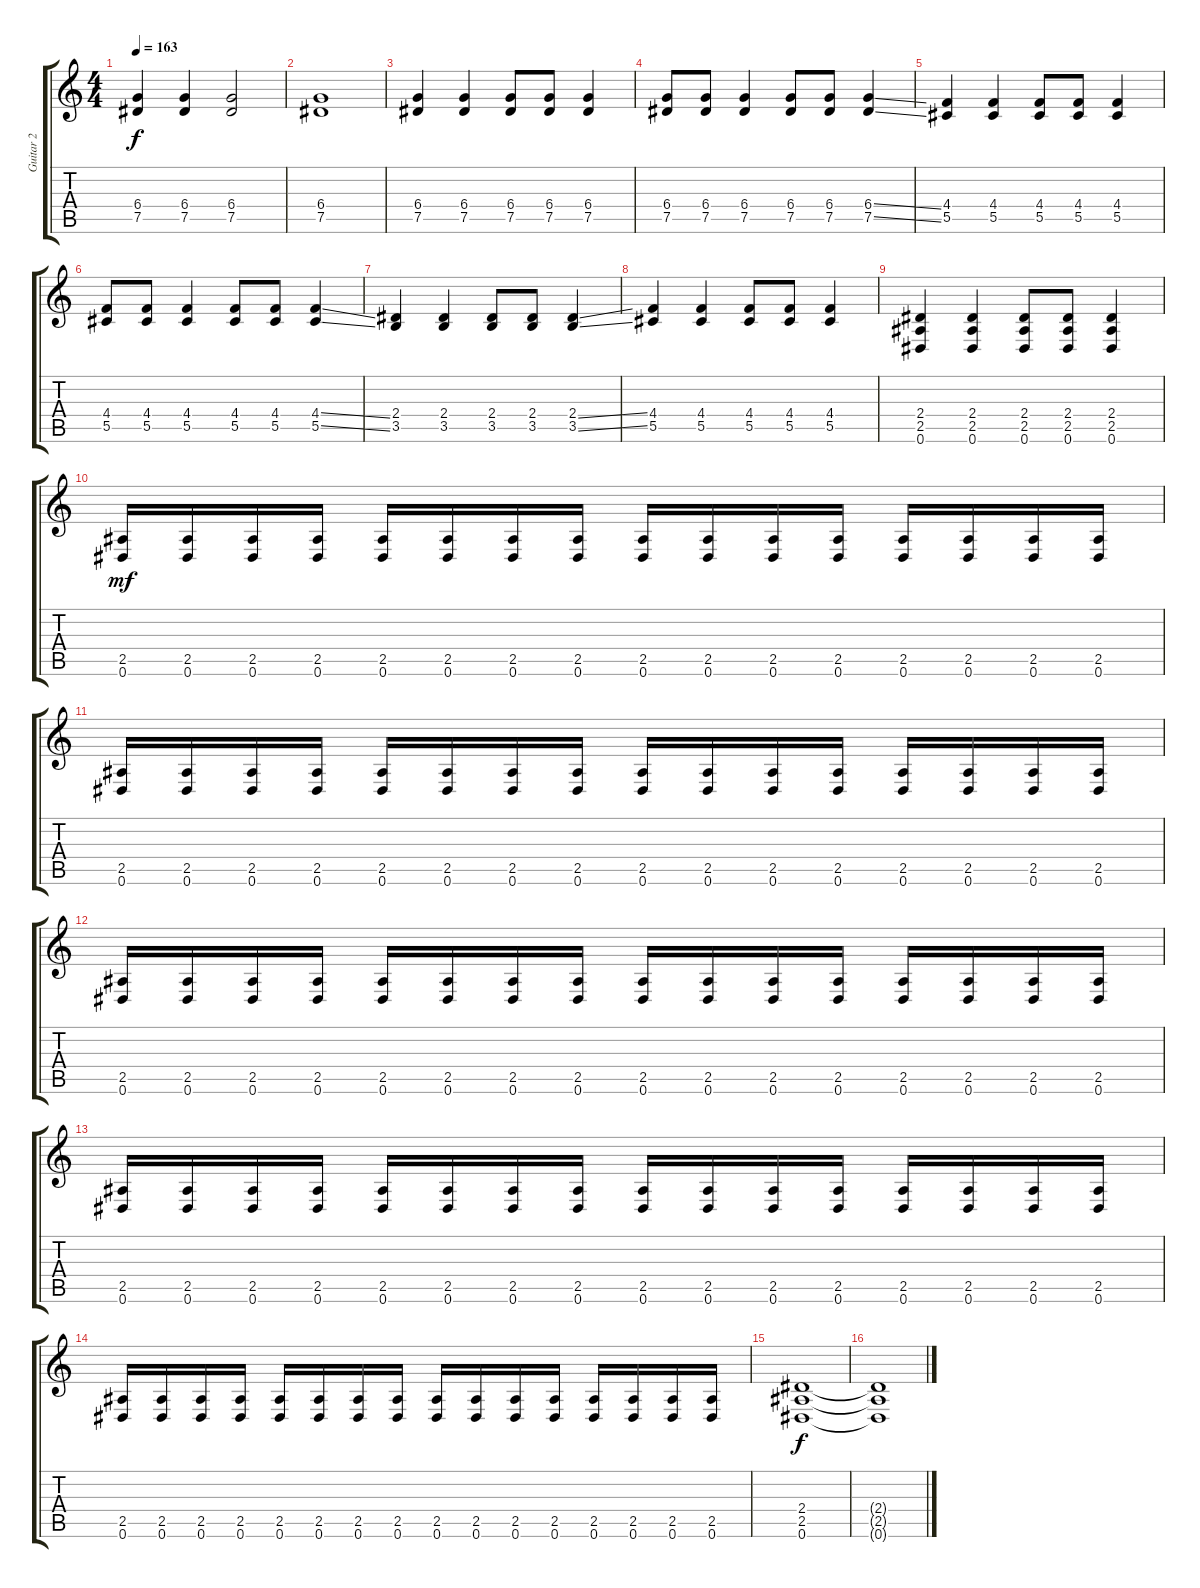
\track ("Guitar 2" "Guitar 2") {instrument distortionguitar}
\staff {score tabs}
\tuning (Eb4 Bb3 Gb3 Db3 Ab2 Eb2) {hide}
\ts (4 4)
\tempo 163
\clef g2
\ks c
(6.4 7.5).4{dy f} (6.4 7.5).4 (6.4 7.5).2 |
(6.4 7.5).1 |
(6.4 7.5).4 (6.4 7.5).4 (6.4 7.5).8 (6.4 7.5).8 (6.4 7.5).4 |
(6.4 7.5).8 (6.4 7.5).8 (6.4 7.5).4 (6.4 7.5).8 (6.4 7.5).8 (6.4{ss} 7.5{ss}).4 |
(4.4 5.5).4 (4.4 5.5).4 (4.4 5.5).8 (4.4 5.5).8 (4.4 5.5).4 |
(4.4 5.5).8 (4.4 5.5).8 (4.4 5.5).4 (4.4 5.5).8 (4.4 5.5).8 (4.4{ss} 5.5{ss}).4 |
(2.4 3.5).4 (2.4 3.5).4 (2.4 3.5).8 (2.4 3.5).8 (2.4{ss} 3.5{ss}).4 |
(4.4 5.5).4 (4.4 5.5).4 (4.4 5.5).8 (4.4 5.5).8 (4.4 5.5).4 |
(2.4 2.5 0.6).4 (2.4 2.5 0.6).4 (2.4 2.5 0.6).8 (2.4 2.5 0.6).8 (2.4 2.5 0.6).4 |
(2.5 0.6).16{dy mf} (2.5 0.6).16 (2.5 0.6).16 (2.5 0.6).16 (2.5 0.6).16 (2.5 0.6).16 (2.5 0.6).16 (2.5 0.6).16 (2.5 0.6).16 (2.5 0.6).16 (2.5 0.6).16 (2.5 0.6).16 (2.5 0.6).16 (2.5 0.6).16 (2.5 0.6).16 (2.5 0.6).16 |
(2.5 0.6).16 (2.5 0.6).16 (2.5 0.6).16 (2.5 0.6).16 (2.5 0.6).16 (2.5 0.6).16 (2.5 0.6).16 (2.5 0.6).16 (2.5 0.6).16 (2.5 0.6).16 (2.5 0.6).16 (2.5 0.6).16 (2.5 0.6).16 (2.5 0.6).16 (2.5 0.6).16 (2.5 0.6).16 |
(2.5 0.6).16 (2.5 0.6).16 (2.5 0.6).16 (2.5 0.6).16 (2.5 0.6).16 (2.5 0.6).16 (2.5 0.6).16 (2.5 0.6).16 (2.5 0.6).16 (2.5 0.6).16 (2.5 0.6).16 (2.5 0.6).16 (2.5 0.6).16 (2.5 0.6).16 (2.5 0.6).16 (2.5 0.6).16 |
(2.5 0.6).16 (2.5 0.6).16 (2.5 0.6).16 (2.5 0.6).16 (2.5 0.6).16 (2.5 0.6).16 (2.5 0.6).16 (2.5 0.6).16 (2.5 0.6).16 (2.5 0.6).16 (2.5 0.6).16 (2.5 0.6).16 (2.5 0.6).16 (2.5 0.6).16 (2.5 0.6).16 (2.5 0.6).16 |
(2.5 0.6).16 (2.5 0.6).16 (2.5 0.6).16 (2.5 0.6).16 (2.5 0.6).16 (2.5 0.6).16 (2.5 0.6).16 (2.5 0.6).16 (2.5 0.6).16 (2.5 0.6).16 (2.5 0.6).16 (2.5 0.6).16 (2.5 0.6).16 (2.5 0.6).16 (2.5 0.6).16 (2.5 0.6).16 |
(2.4 2.5 0.6).1{dy f} |
(2.4{t} 2.5{t} 0.6{t}).1
